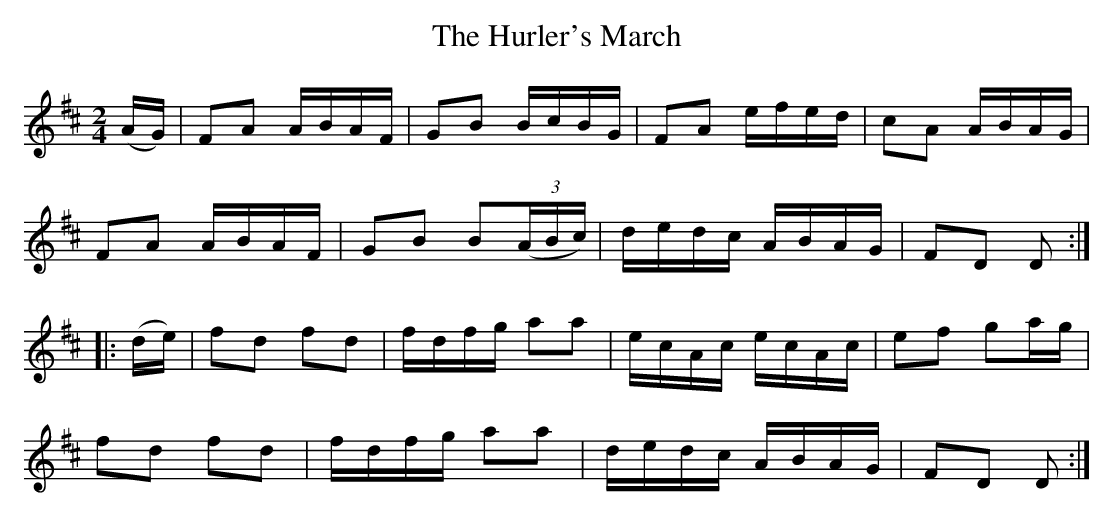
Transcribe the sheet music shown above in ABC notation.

X:1
T: The Hurler's March
M: 2/4
L: 1/16
K: D
   (AG) | F2A2 ABAF | G2B2   BcBG    | F2A2 efed | c2A2 ABAG |
          F2A2 ABAF | G2B2 B2((3ABc) | dedc ABAG | F2D2 D2  :|
|: (de) | f2d2 f2d2 | fdfg   a2a2    | ecAc ecAc | e2f2 g2ag |
          f2d2 f2d2 | fdfg   a2a2    | dedc ABAG | F2D2 D2  :|
